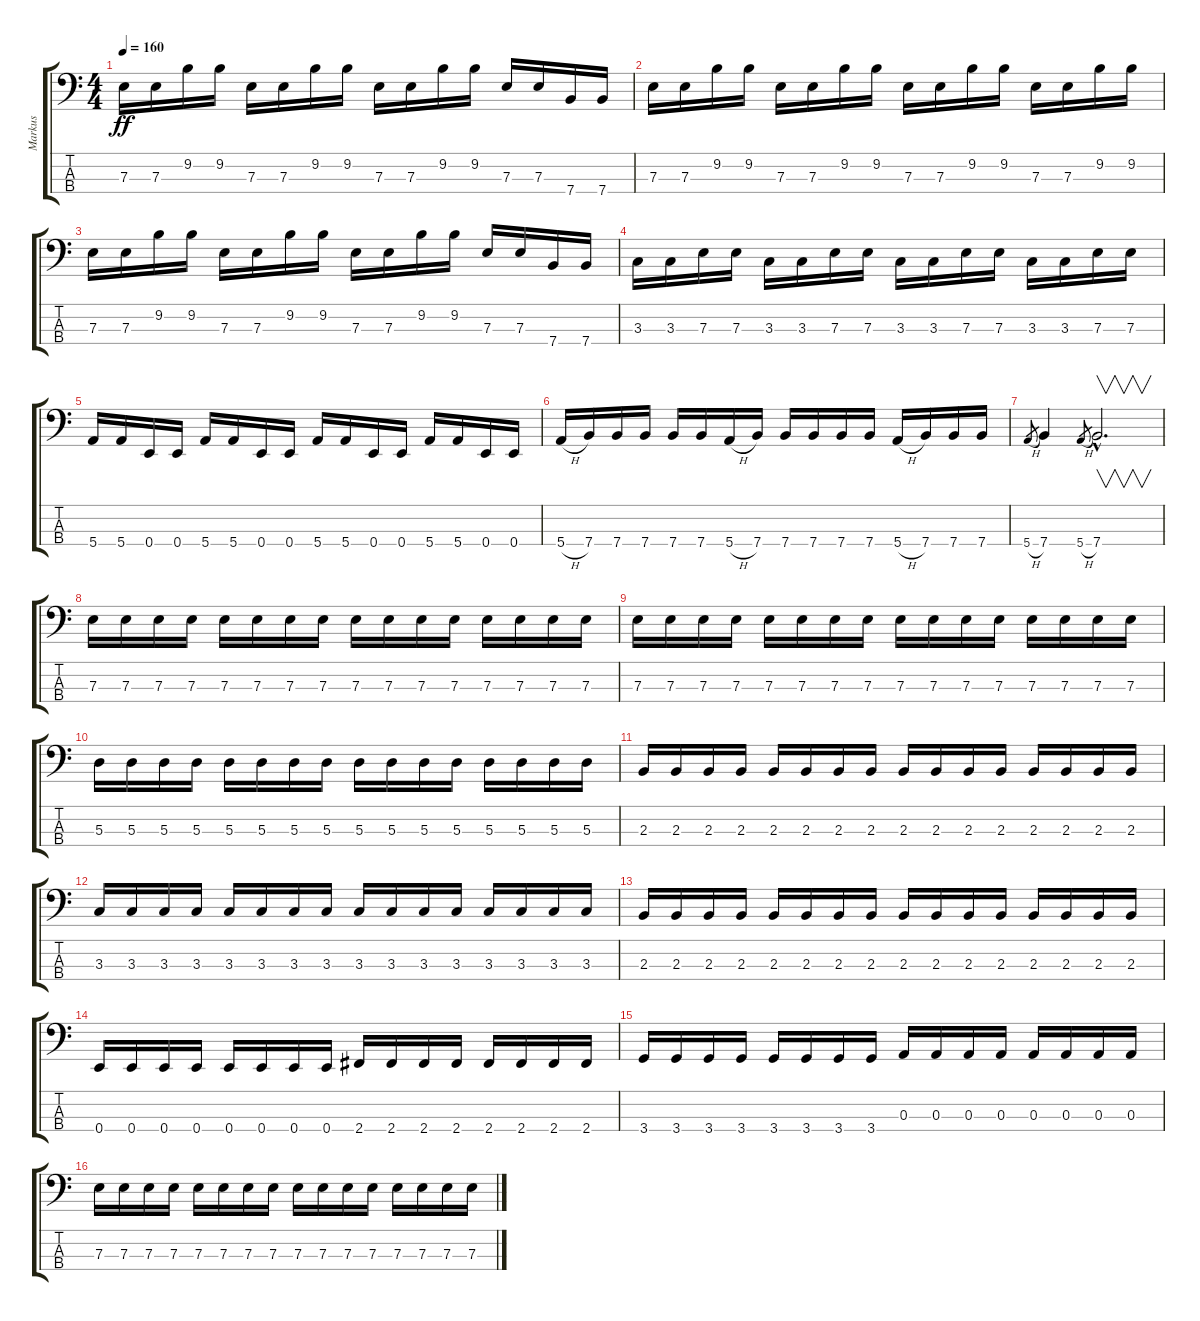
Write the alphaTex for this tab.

\track ("Markus" "Markus") {instrument electricbassfinger}
\staff {score tabs}
\tuning (G2 D2 A1 E1) {hide}
\ts (4 4)
\tempo 160
\clef f4
\ks c
7.3.16{dy ff} 7.3.16 9.2.16 9.2.16 7.3.16 7.3.16 9.2.16 9.2.16 7.3.16 7.3.16 9.2.16 9.2.16 7.3.16 7.3.16 7.4.16 7.4.16 |
7.3.16 7.3.16 9.2.16 9.2.16 7.3.16 7.3.16 9.2.16 9.2.16 7.3.16 7.3.16 9.2.16 9.2.16 7.3.16 7.3.16 9.2.16 9.2.16 |
7.3.16 7.3.16 9.2.16 9.2.16 7.3.16 7.3.16 9.2.16 9.2.16 7.3.16 7.3.16 9.2.16 9.2.16 7.3.16 7.3.16 7.4.16 7.4.16 |
3.3.16 3.3.16 7.3.16 7.3.16 3.3.16 3.3.16 7.3.16 7.3.16 3.3.16 3.3.16 7.3.16 7.3.16 3.3.16 3.3.16 7.3.16 7.3.16 |
5.4.16 5.4.16 0.4.16 0.4.16 5.4.16 5.4.16 0.4.16 0.4.16 5.4.16 5.4.16 0.4.16 0.4.16 5.4.16 5.4.16 0.4.16 0.4.16 |
5.4{h}.16 7.4.16 7.4.16 7.4.16 7.4.16 7.4.16 5.4{h}.16 7.4.16 7.4.16 7.4.16 7.4.16 7.4.16 5.4{h}.16 7.4.16 7.4.16 7.4.16 |
5.4{h}.8{gr} 7.4.4 5.4{h}.8{gr} 7.4{hac}.2{v d} |
7.3.16 7.3.16 7.3.16 7.3.16 7.3.16 7.3.16 7.3.16 7.3.16 7.3.16 7.3.16 7.3.16 7.3.16 7.3.16 7.3.16 7.3.16 7.3.16 |
7.3.16 7.3.16 7.3.16 7.3.16 7.3.16 7.3.16 7.3.16 7.3.16 7.3.16 7.3.16 7.3.16 7.3.16 7.3.16 7.3.16 7.3.16 7.3.16 |
5.3.16 5.3.16 5.3.16 5.3.16 5.3.16 5.3.16 5.3.16 5.3.16 5.3.16 5.3.16 5.3.16 5.3.16 5.3.16 5.3.16 5.3.16 5.3.16 |
2.3.16 2.3.16 2.3.16 2.3.16 2.3.16 2.3.16 2.3.16 2.3.16 2.3.16 2.3.16 2.3.16 2.3.16 2.3.16 2.3.16 2.3.16 2.3.16 |
3.3.16 3.3.16 3.3.16 3.3.16 3.3.16 3.3.16 3.3.16 3.3.16 3.3.16 3.3.16 3.3.16 3.3.16 3.3.16 3.3.16 3.3.16 3.3.16 |
2.3.16 2.3.16 2.3.16 2.3.16 2.3.16 2.3.16 2.3.16 2.3.16 2.3.16 2.3.16 2.3.16 2.3.16 2.3.16 2.3.16 2.3.16 2.3.16 |
0.4.16 0.4.16 0.4.16 0.4.16 0.4.16 0.4.16 0.4.16 0.4.16 2.4.16 2.4.16 2.4.16 2.4.16 2.4.16 2.4.16 2.4.16 2.4.16 |
3.4.16 3.4.16 3.4.16 3.4.16 3.4.16 3.4.16 3.4.16 3.4.16 0.3.16 0.3.16 0.3.16 0.3.16 0.3.16 0.3.16 0.3.16 0.3.16 |
7.3.16 7.3.16 7.3.16 7.3.16 7.3.16 7.3.16 7.3.16 7.3.16 7.3.16 7.3.16 7.3.16 7.3.16 7.3.16 7.3.16 7.3.16 7.3.16
